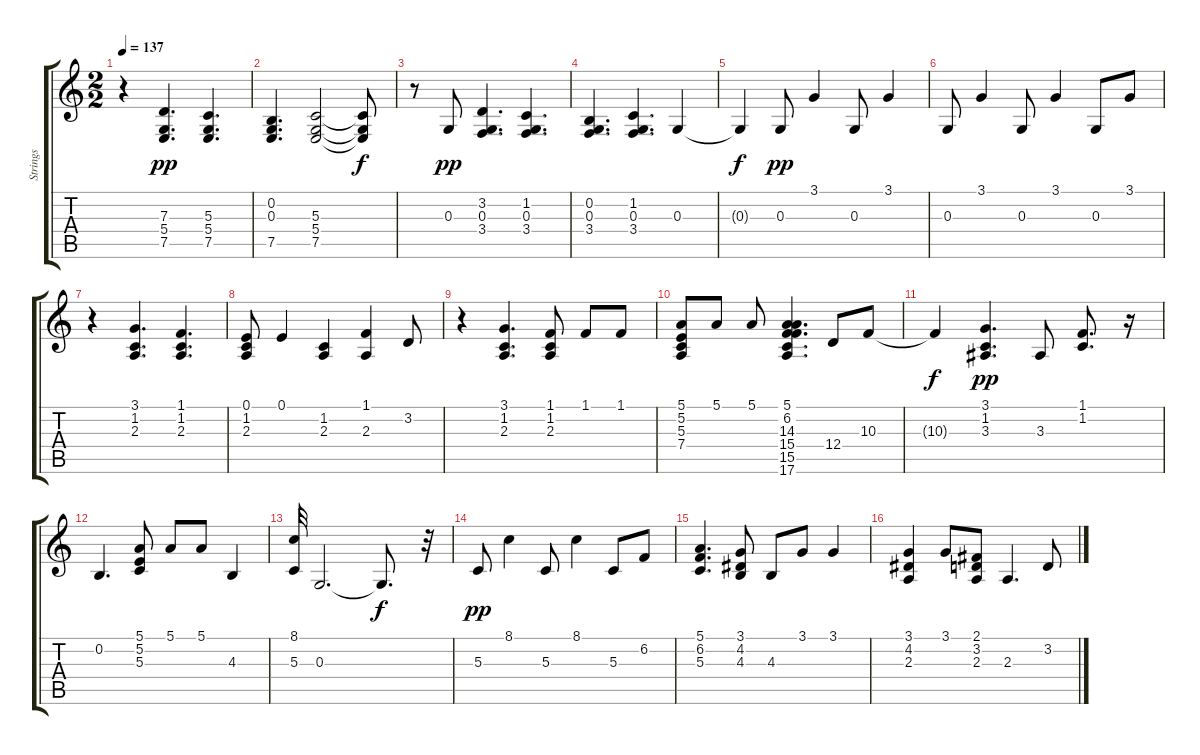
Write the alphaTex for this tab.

\track ("Strings" "Strings") {instrument stringensemble1}
\staff {score tabs}
\tuning (E4 B3 G3 D3 A2 E2) {hide}
\ts (2 2)
\tempo 137
\clef g2
\ks c
r.4{dy f} (7.3 5.4 7.5).4{d dy pp} (5.3 5.4 7.5).4{d} |
(0.2 0.3 7.5).4{d} (5.3 5.4 7.5).2 (5.3{t} 5.4{t} 7.5{t}).8{dy f} |
r.8 0.3.8{dy pp} (3.2 0.3 3.4).4{d} (1.2 0.3 3.4).4{d} |
(0.2 0.3 3.4).4{d} (1.2 0.3 3.4).4{d} 0.3.4 |
0.3{t}.4{dy f} 0.3.8{dy pp} 3.1.4 0.3.8 3.1.4 |
0.3.8 3.1.4 0.3.8 3.1.4 0.3.8 3.1.8 |
r.4 (3.1 1.2 2.3).4{d} (1.1 1.2 2.3).4{d} |
(0.1 1.2 2.3).8 0.1.4 (1.2 2.3).4 (1.1 2.3).4 3.2.8 |
r.4 (3.1 1.2 2.3).4{d} (1.1 1.2 2.3).8 1.1.8 1.1.8 |
(5.1 5.2 5.3 7.4).8 5.1.8 5.1.8 (5.1 6.2 14.3 15.4 15.5 17.6).4{d} 12.4.8 10.3.8 |
10.3{t}.4{dy f} (3.1 1.2 3.3).4{d dy pp} 3.3.8 (1.1 1.2).8{d} r.16 |
0.2.4{d} (5.1 5.2 5.3).8 5.1.8 5.1.8 4.3.4 |
(8.1 5.3).32 0.3.2{d} 0.3{t}.8{d dy f} r.32 |
5.3.8{dy pp} 8.1.4 5.3.8 8.1.4 5.3.8 6.2.8 |
(5.1 6.2 5.3).4{d} (3.1 4.2 4.3).8 4.3.8 3.1.8 3.1.4 |
(3.1 4.2 2.3).4 3.1.8 (2.1 3.2 2.3).8 2.3.4{d} 3.2.8
